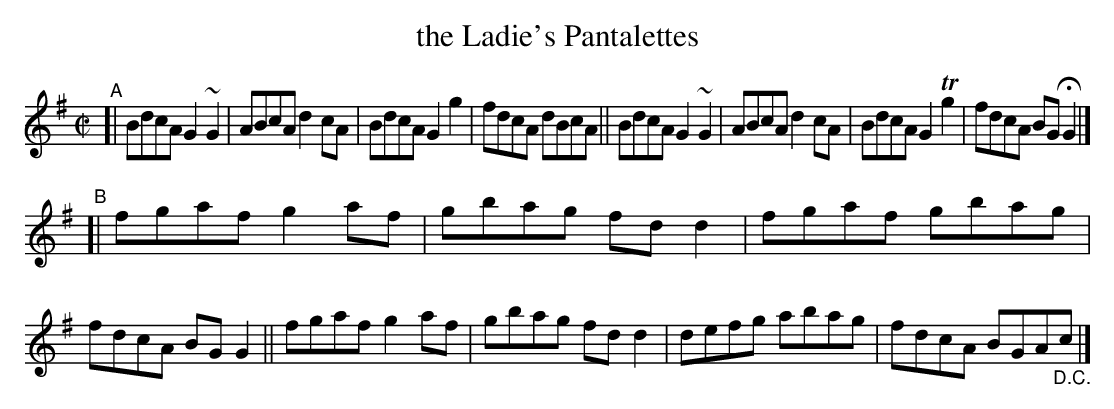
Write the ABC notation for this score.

X:1
T: the Ladie's Pantalettes
M: C|
L: 1/8
K: G
"^A"\
[| BdcA G2~G2 | ABcA d2cA | BdcA G2g2 | fdcA dBcA \
|| BdcA G2~G2 | ABcA d2cA | BdcA G2Tg2 | fdcA BGHG2 |]
"^B"\
[| fgaf g2af | gbag fdd2 | fgaf gbag | fdcA BGG2 \
|| fgaf g2af | gbag fdd2 | defg abag | fdcA BGA"_D.C."c |]
